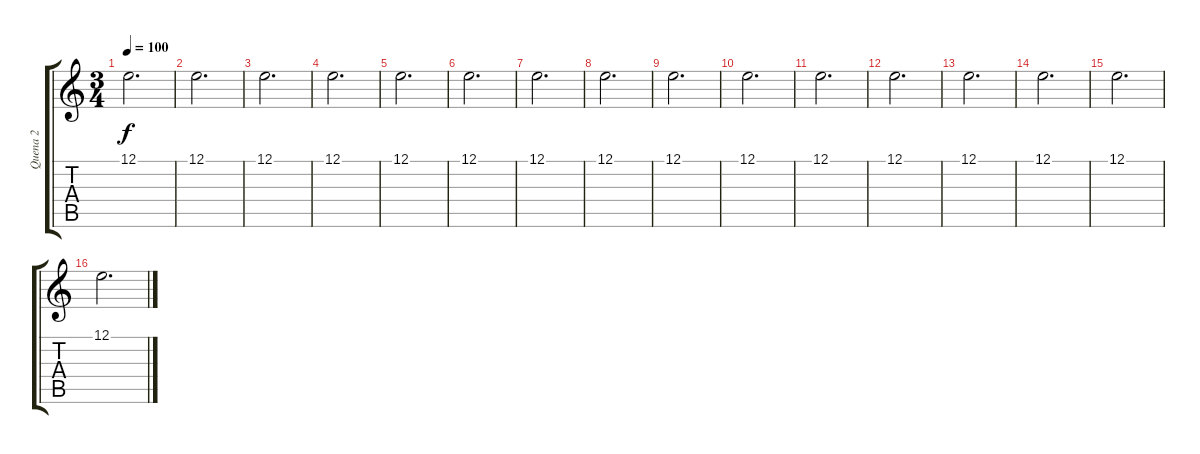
\track ("Quena 2" "Quena 2") {instrument piccolo}
\staff {score tabs}
\tuning (E4 B3 G3 D3 A2 E2) {hide}
\ts (3 4)
\tempo 100
\clef g2
\ks c
12.1.2{d dy f} |
12.1.2{d} |
12.1.2{d} |
12.1.2{d} |
12.1.2{d} |
12.1.2{d} |
12.1.2{d} |
12.1.2{d} |
12.1.2{d} |
12.1.2{d} |
12.1.2{d} |
12.1.2{d} |
12.1.2{d} |
12.1.2{d} |
12.1.2{d} |
12.1.2{d}
